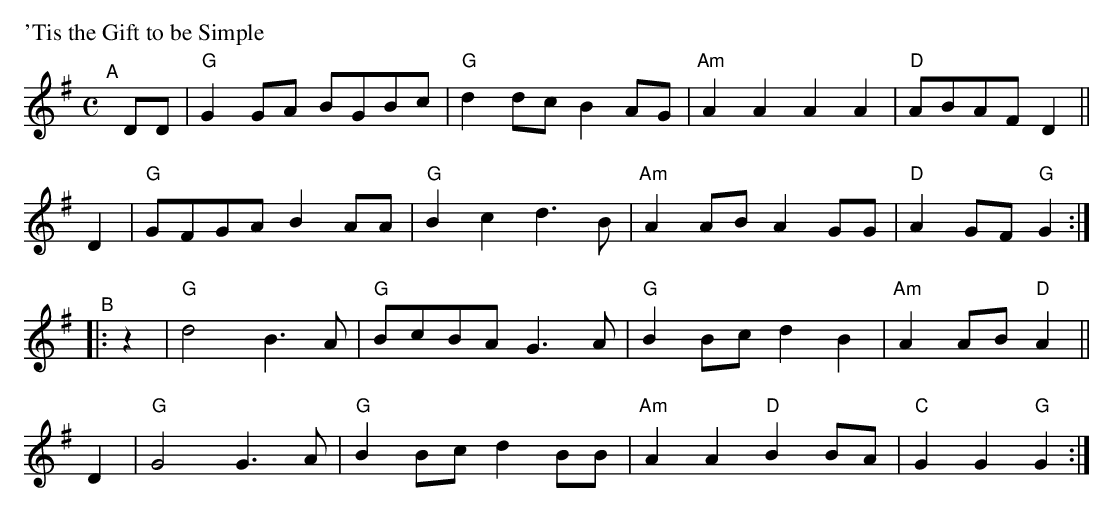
X:1
P: 'Tis the Gift to be Simple
M: C
L: 1/8
K: G
"^A"[|]\
DD | "G"G2GA BGBc | "G"d2dc B2AG | "Am"A2A2 A2A2 | "D"ABAF D2 ||
D2 | "G"GFGA B2AA | "G"B2c2 d3 B | "Am"A2AB A2GG | "D"A2GF "G"G2 :|
"^B"|:\
z2 | "G"d4 B3A | "G"BcBA G3 A |  "G"B2Bc d2B2 | "Am"A2AB "D"A2 ||
D2 | "G"G4 G3A | "G"B2Bc d2BB | "Am"A2A2 "D"B2BA | "C"G2G2 "G"G2 :|
